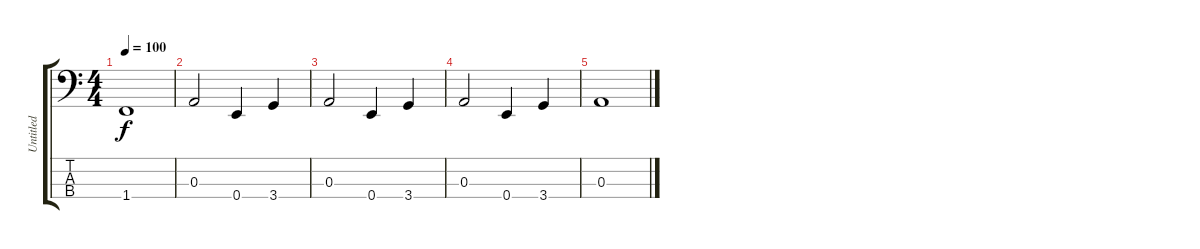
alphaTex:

\track ("Untitled" "Untitled") {instrument electricbasspick}
\staff {score tabs}
\tuning (G2 D2 A1 E1) {hide}
\ts (4 4)
\tempo 100
\clef f4
\ks c
1.4.1{dy f} |
0.3.2 0.4.4 3.4.4 |
0.3.2 0.4.4 3.4.4 |
0.3.2 0.4.4 3.4.4 |
0.3.1
